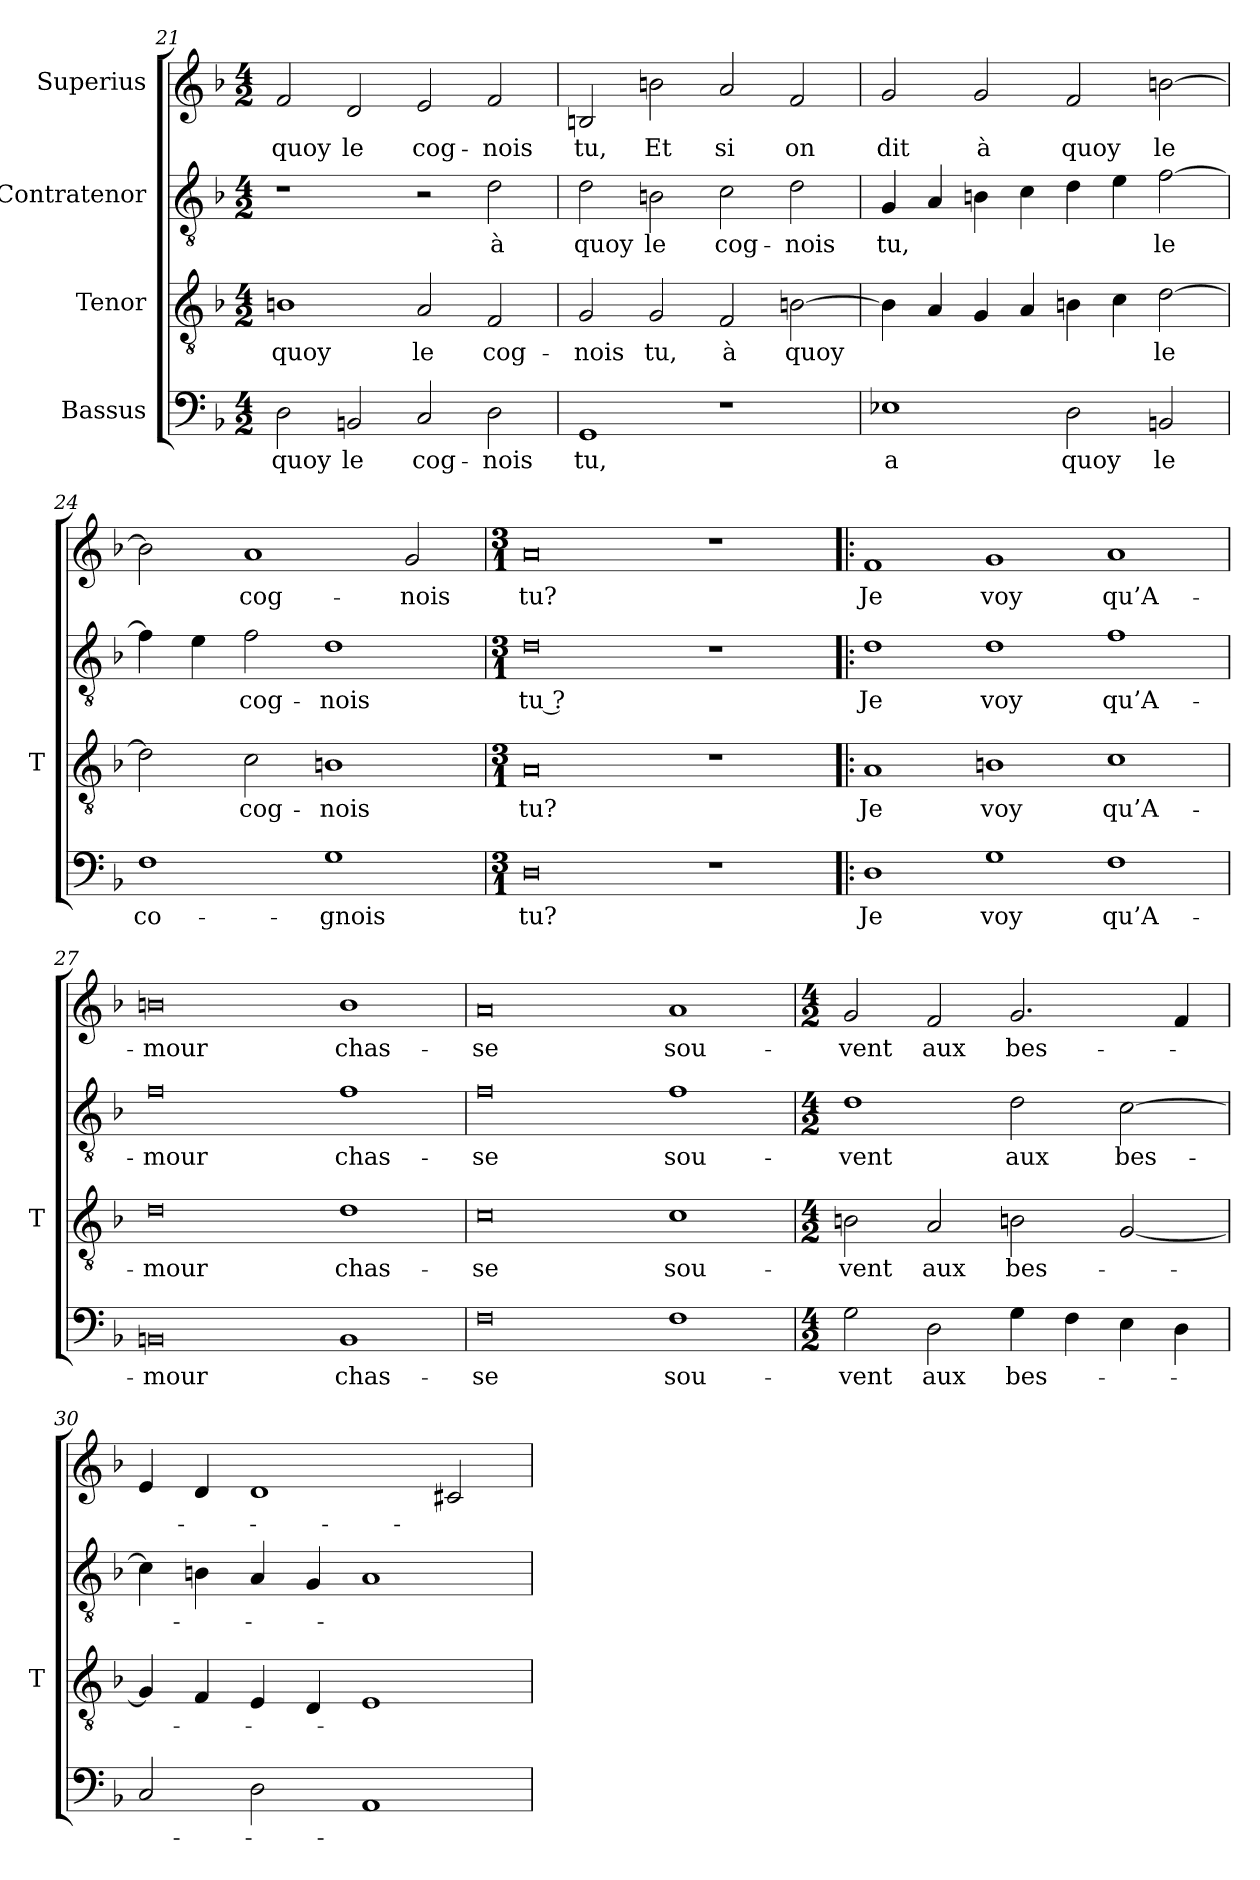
**kern	**text	**kern	**text	**kern	**text	**kern	**text
*part4	*part4	*part3	*part3	*part2	*part2	*part1	*part1
*staff4	*staff4	*staff3	*staff3	*staff2	*staff2	*staff1	*staff1
*I"Bassus	*	*I"Tenor	*	*I"Contratenor	*	*I"Superius	*
*	*	*I'T	*	*	*	*	*
*clefF4	*	*clefGv2	*	*clefGv2	*	*clefG2	*
*k[b-]	*	*k[b-]	*	*k[b-]	*	*k[b-]	*
*M4/2	*	*M4/2	*	*M4/2	*	*M4/2	*
=21	=21	=21	=21	=21	=21	=21	=21
2D	-quoy	1Bn	-quoy	1r	.	2f	-quoy
2BB	-le	.	.	.	.	2d	-le
2C	cog-	2A	-le	2r	.	2e	cog-
2D	-nois	2F	cog-	2d	-à	2f	-nois
=22	=22	=22	=22	=22	=22	=22	=22
1GG	-tu,	2G	-nois	2d	-quoy	2B	-tu,
.	.	2G	-tu,	2Bn	-le	2b	-Et
1r	.	2F	-à	2c	cog-	2a	-si
.	.	[2Bn	-quoy	2d	-nois	2f	-on
=23	=23	=23	=23	=23	=23	=23	=23
1E-X	-a	4B]	.	4G	-tu,	2g	-dit
.	.	4A	.	4A	.	.	.
.	.	4G	.	4Bn	.	2g	-à
.	.	4A	.	4c	.	.	.
2D	-quoy	4Bn	.	4d	.	2f	-quoy
.	.	4c	.	4e	.	.	.
2BB	-le	[2d	-le	[2f	-le	[2b	-le
=24	=24	=24	=24	=24	=24	=24	=24
1F	co-	2d]	.	4f]	.	2b]	.
.	.	.	.	4e	.	.	.
.	.	2c	cog-	2f	cog-	1a	cog-
1G	-gnois	1Bn	-nois	1d	-nois	.	.
.	.	.	.	.	.	2g	-nois
=25	=25	=25	=25	=25	=25	=25	=25
*M3/1	*	*M3/1	*	*M3/1	*	*M3/1	*
0D	-tu?	0A	-tu?	0d	-tu ?	0a	-tu?
1r	.	1r	.	1r	.	1r	.
=26!|:	=26!|:	=26!|:	=26!|:	=26!|:	=26!|:	=26!|:	=26!|:
1D	-Je	1A	-Je	1d	-Je	1f	-Je
1G	-voy	1Bn	-voy	1d	-voy	1g	-voy
1F	qu’A-	1c	qu’A-	1f	qu’A-	1a	qu’A-
=27	=27	=27	=27	=27	=27	=27	=27
0BB	-mour	0d	-mour	0f	-mour	0b	-mour
1BB	chas-	1d	chas-	1f	chas-	1b	chas-
=28	=28	=28	=28	=28	=28	=28	=28
0F	-se	0c	-se	0f	-se	0a	-se
1F	sou-	1c	sou-	1f	sou-	1a	sou-
=29	=29	=29	=29	=29	=29	=29	=29
*M4/2	*	*M4/2	*	*M4/2	*	*M4/2	*
2G	-vent	2Bn	-vent	1d	-vent	2g	-vent
2D	-aux	2A	-aux	.	.	2f	-aux
4G	bes-	2Bn	bes-	2d	-aux	2.g	bes-
4F	.	.	.	.	.	.	.
4E	.	[2G	.	[2c	bes-	.	.
4D	.	.	.	.	.	4f	.
=30	=30	=30	=30	=30	=30	=30	=30
2C	.	4G]	.	4c]	.	4e	.
.	.	4F	.	4Bn	.	4d	.
2D	.	4E	.	4A	.	1d	.
.	.	4D	.	4G	.	.	.
1AA	.	1E	.	1A	.	.	.
.	.	.	.	.	.	2c#X	.
=	=	=	=	=	=	=	=
*-	*-	*-	*-	*-	*-	*-	*-
